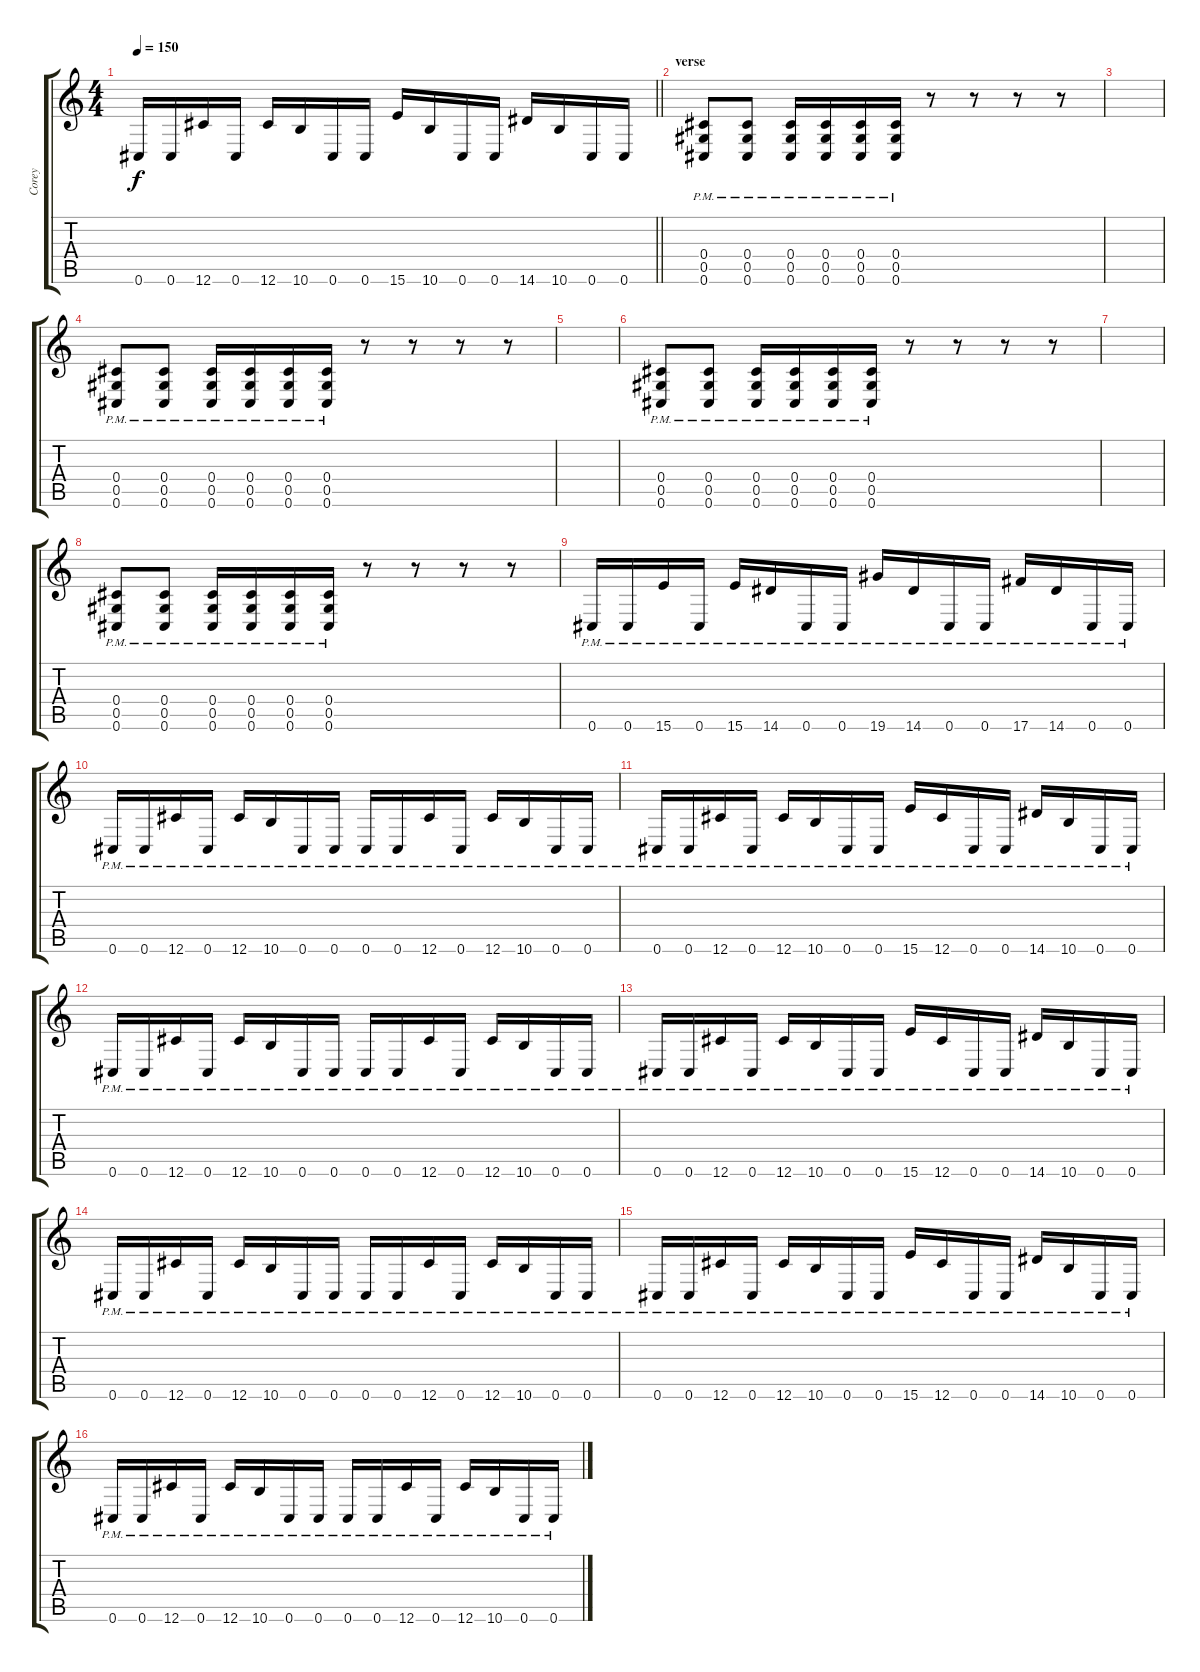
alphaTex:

\track ("Corey" "Corey") {instrument distortionguitar}
\staff {score tabs}
\tuning (Eb4 Bb3 Gb3 Db3 Ab2 Db2) {hide}
\ts (4 4)
\tempo 150
\clef g2
\barLineRight lightlight
\ks c
0.6.16{dy f} 0.6.16 12.6.16 0.6.16 12.6.16 10.6.16 0.6.16 0.6.16 15.6.16 10.6.16 0.6.16 0.6.16 14.6.16 10.6.16 0.6.16 0.6.16 |
\section ("" "verse")
(0.4{pm} 0.5{pm} 0.6{pm}).8 (0.4{pm} 0.5{pm} 0.6{pm}).8 (0.4{pm} 0.5{pm} 0.6{pm}).16 (0.4{pm} 0.5{pm} 0.6{pm}).16 (0.4{pm} 0.5{pm} 0.6{pm}).16 (0.4{pm} 0.5{pm} 0.6{pm}).16 r.8 r.8 r.8 r.8 |
|
(0.4{pm} 0.5{pm} 0.6{pm}).8 (0.4{pm} 0.5{pm} 0.6{pm}).8 (0.4{pm} 0.5{pm} 0.6{pm}).16 (0.4{pm} 0.5{pm} 0.6{pm}).16 (0.4{pm} 0.5{pm} 0.6{pm}).16 (0.4{pm} 0.5{pm} 0.6{pm}).16 r.8 r.8 r.8 r.8 |
|
(0.4{pm} 0.5{pm} 0.6{pm}).8 (0.4{pm} 0.5{pm} 0.6{pm}).8 (0.4{pm} 0.5{pm} 0.6{pm}).16 (0.4{pm} 0.5{pm} 0.6{pm}).16 (0.4{pm} 0.5{pm} 0.6{pm}).16 (0.4{pm} 0.5{pm} 0.6{pm}).16 r.8 r.8 r.8 r.8 |
|
(0.4{pm} 0.5{pm} 0.6{pm}).8 (0.4{pm} 0.5{pm} 0.6{pm}).8 (0.4{pm} 0.5{pm} 0.6{pm}).16 (0.4{pm} 0.5{pm} 0.6{pm}).16 (0.4{pm} 0.5{pm} 0.6{pm}).16 (0.4{pm} 0.5{pm} 0.6{pm}).16 r.8 r.8 r.8 r.8 |
0.6{pm}.16 0.6{pm}.16 15.6{pm}.16 0.6{pm}.16 15.6{pm}.16 14.6{pm}.16 0.6{pm}.16 0.6{pm}.16 19.6{pm}.16 14.6{pm}.16 0.6{pm}.16 0.6{pm}.16 17.6{pm}.16 14.6{pm}.16 0.6{pm}.16 0.6{pm}.16 |
0.6{pm}.16 0.6{pm}.16 12.6{pm}.16 0.6{pm}.16 12.6{pm}.16 10.6{pm}.16 0.6{pm}.16 0.6{pm}.16 0.6{pm}.16 0.6{pm}.16 12.6{pm}.16 0.6{pm}.16 12.6{pm}.16 10.6{pm}.16 0.6{pm}.16 0.6{pm}.16 |
0.6{pm}.16 0.6{pm}.16 12.6{pm}.16 0.6{pm}.16 12.6{pm}.16 10.6{pm}.16 0.6{pm}.16 0.6{pm}.16 15.6{pm}.16 12.6{pm}.16 0.6{pm}.16 0.6{pm}.16 14.6{pm}.16 10.6{pm}.16 0.6{pm}.16 0.6{pm}.16 |
0.6{pm}.16 0.6{pm}.16 12.6{pm}.16 0.6{pm}.16 12.6{pm}.16 10.6{pm}.16 0.6{pm}.16 0.6{pm}.16 0.6{pm}.16 0.6{pm}.16 12.6{pm}.16 0.6{pm}.16 12.6{pm}.16 10.6{pm}.16 0.6{pm}.16 0.6{pm}.16 |
0.6{pm}.16 0.6{pm}.16 12.6{pm}.16 0.6{pm}.16 12.6{pm}.16 10.6{pm}.16 0.6{pm}.16 0.6{pm}.16 15.6{pm}.16 12.6{pm}.16 0.6{pm}.16 0.6{pm}.16 14.6{pm}.16 10.6{pm}.16 0.6{pm}.16 0.6{pm}.16 |
0.6{pm}.16 0.6{pm}.16 12.6{pm}.16 0.6{pm}.16 12.6{pm}.16 10.6{pm}.16 0.6{pm}.16 0.6{pm}.16 0.6{pm}.16 0.6{pm}.16 12.6{pm}.16 0.6{pm}.16 12.6{pm}.16 10.6{pm}.16 0.6{pm}.16 0.6{pm}.16 |
0.6{pm}.16 0.6{pm}.16 12.6{pm}.16 0.6{pm}.16 12.6{pm}.16 10.6{pm}.16 0.6{pm}.16 0.6{pm}.16 15.6{pm}.16 12.6{pm}.16 0.6{pm}.16 0.6{pm}.16 14.6{pm}.16 10.6{pm}.16 0.6{pm}.16 0.6{pm}.16 |
0.6{pm}.16 0.6{pm}.16 12.6{pm}.16 0.6{pm}.16 12.6{pm}.16 10.6{pm}.16 0.6{pm}.16 0.6{pm}.16 0.6{pm}.16 0.6{pm}.16 12.6{pm}.16 0.6{pm}.16 12.6{pm}.16 10.6{pm}.16 0.6{pm}.16 0.6{pm}.16
